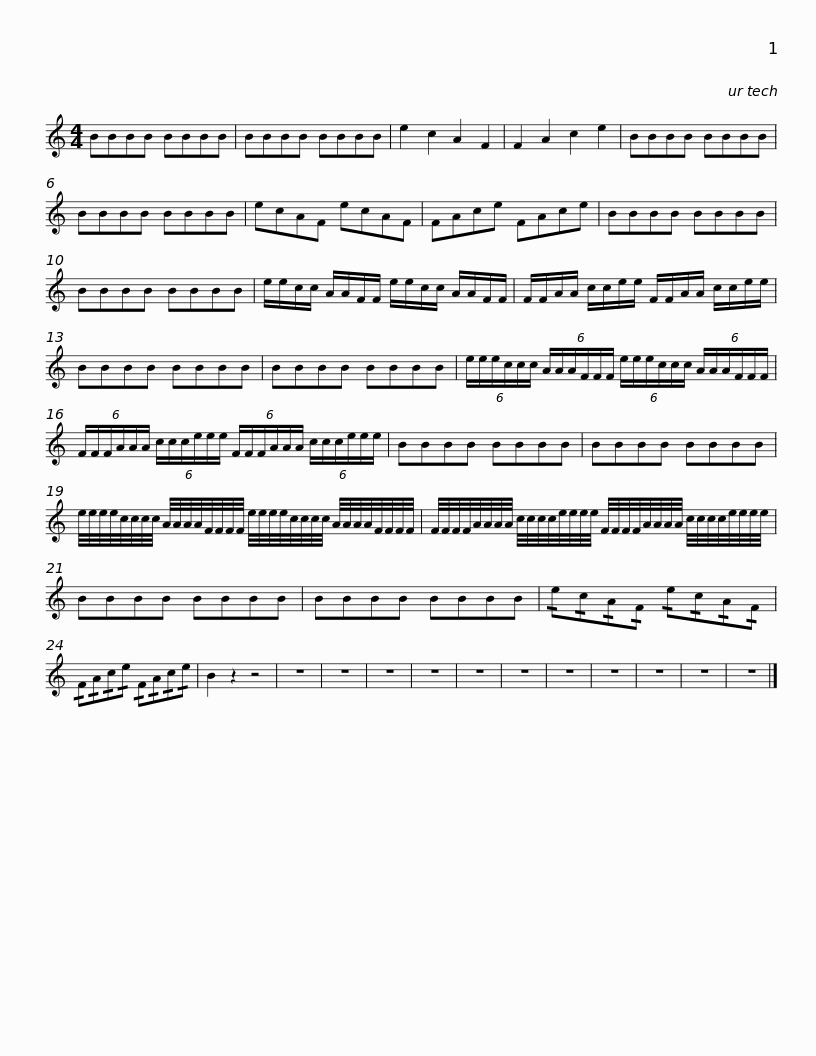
X:1
L:1/8
M:4/4
I:linebreak $
K:C
V:1 treble
V:1
 BBBB BBBB | BBBB BBBB | e2 c2 A2 F2 | F2 A2 c2 e2 | BBBB BBBB | %5
 BBBB BBBB |$ ecAF ecAF | FAce FAce | BBBB BBBB | BBBB BBBB | %10
 e/e/c/c/ A/A/F/F/ e/e/c/c/ A/A/F/F/ |$ F/F/A/A/ c/c/e/e/ F/F/A/A/ c/c/e/e/ | BBBB BBBB | BBBB BBBB |$ (6:4:6e/e/e/c/c/c/ (6:4:6A/A/A/F/F/F/ (6:4:6e/e/e/c/c/c/ (6:4:6A/A/A/F/F/F/ | %15
 (6:4:6F/F/F/A/A/A/ (6:4:6c/c/c/e/e/e/ (6:4:6F/F/F/A/A/A/ (6:4:6c/c/c/e/e/e/ |$ BBBB BBBB | BBBB BBBB | e/4e/4e/4e/4c/4c/4c/4c/4 A/4A/4A/4A/4F/4F/4F/4F/4 e/4e/4e/4e/4c/4c/4c/4c/4 A/4A/4A/4A/4F/4F/4F/4F/4 |$ F/4F/4F/4F/4A/4A/4A/4A/4 c/4c/4c/4c/4e/4e/4e/4e/4 F/4F/4F/4F/4A/4A/4A/4A/4 c/4c/4c/4c/4e/4e/4e/4e/4 | %20
 BBBB BBBB | BBBB BBBB |$ !/!e!/!c!/!A!/!F !/!e!/!c!/!A!/!F | !/!F!/!A!/!c!/!e !/!F!/!A!/!c!/!e | B2 z2 z4 | %25
 z8 | z8 | z8 | z8 | z8 | %30
 z8 | z8 | z8 | z8 | z8 | %35
 z8 |] %36
